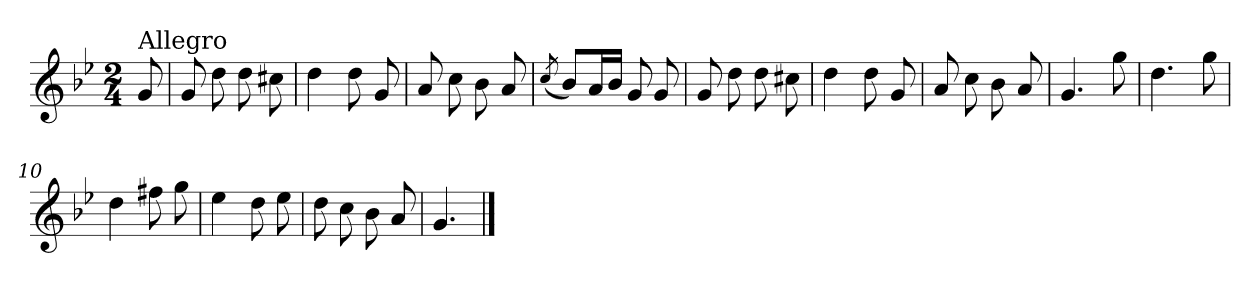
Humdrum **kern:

**kern
*part1
*staff1
*clefG2
*k[b-e-]
*B-:
*M2/4
=
!LO:TX:a:t=Allegro
8g/
=1
8g/
8dd\
8dd\
8cc#X\
=2
4dd\
8dd\
8g/
=3
8a/
8cc\
8b-\
8a/
=4
(<8qcc/
8b-/L)
16a/L
16b-/JJ
8g/
8g/
=5
8g/
8dd\
8dd\
8cc#X\
=6
4dd\
8dd\
8g/
!!LO:LB:g=z
=7
8a/
8cc\
8b-\
8a/
=8
4.g/
8gg\
=9
4.dd\
8gg\
=10
4dd\
8ff#X\
8gg\
=11
4ee-\
8dd\
8ee-\
=12
8dd\
8cc\
8b-\
8a/
=13
4.g/
==
*-
